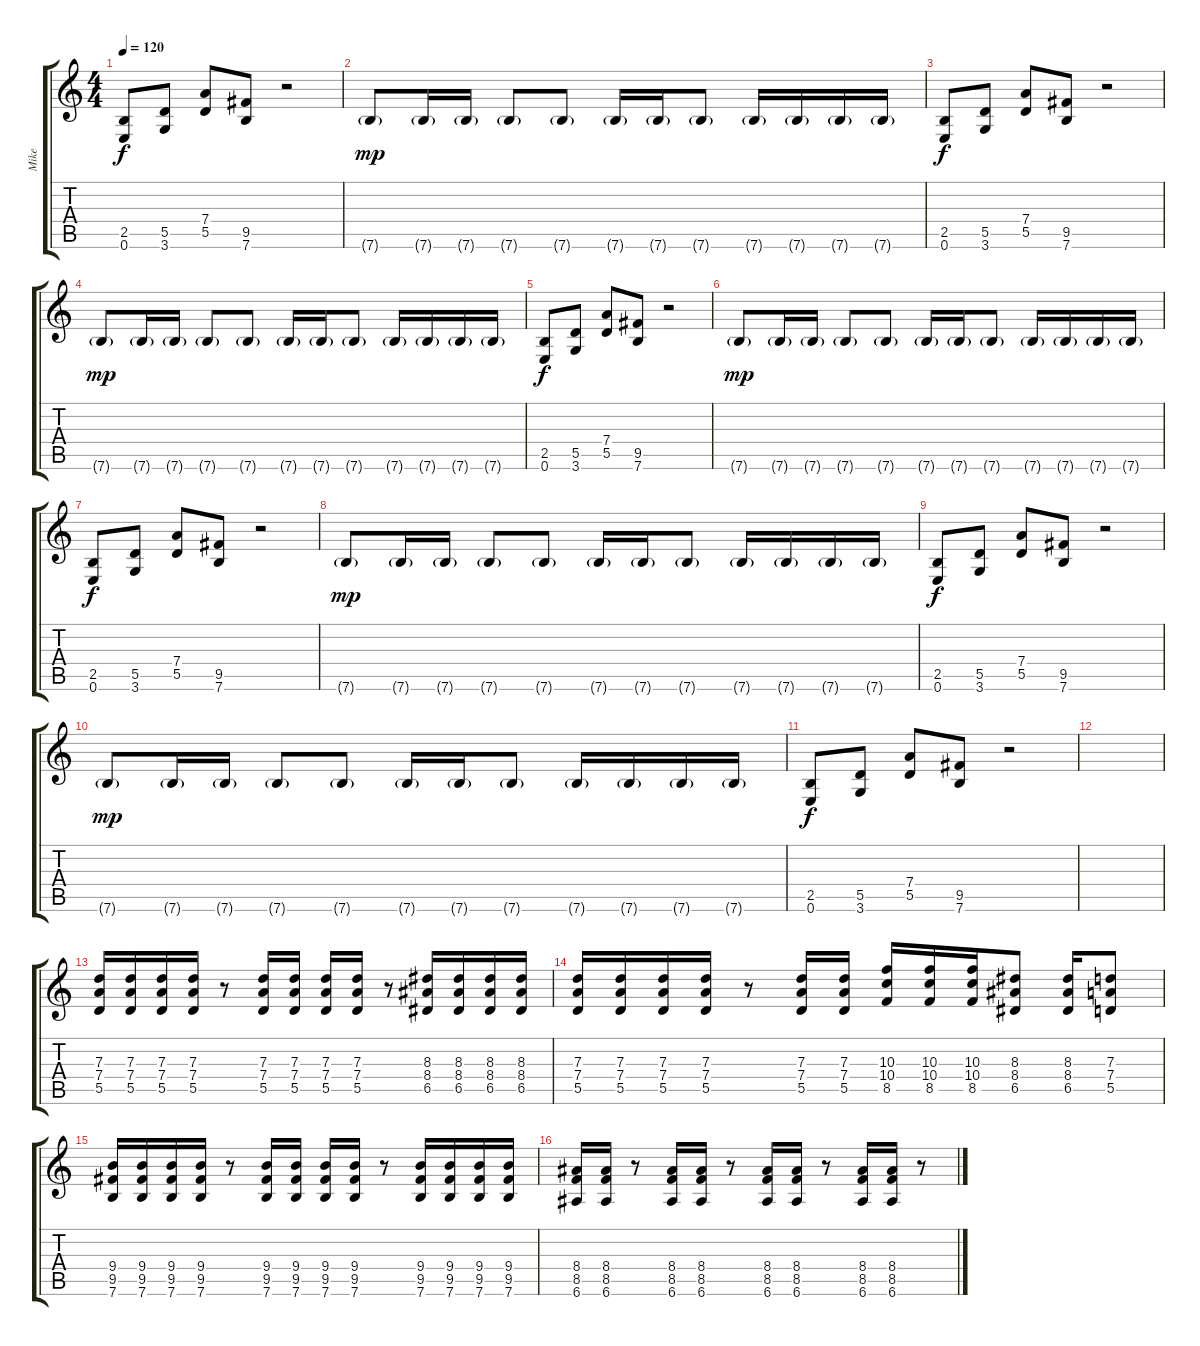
\track ("Mike" "Mike") {instrument distortionguitar}
\staff {score tabs}
\tuning (E4 B3 G3 D3 A2 E2) {hide}
\ts (4 4)
\tempo 120
\clef g2
\ks c
(2.5 0.6).8{dy f} (5.5 3.6).8 (7.4 5.5).8 (9.5 7.6).8 r.2 |
7.6{g}.8{dy mp} 7.6{g}.16 7.6{g}.16 7.6{g}.8 7.6{g}.8 7.6{g}.16 7.6{g}.16 7.6{g}.8 7.6{g}.16 7.6{g}.16 7.6{g}.16 7.6{g}.16 |
(2.5 0.6).8{dy f} (5.5 3.6).8 (7.4 5.5).8 (9.5 7.6).8 r.2 |
7.6{g}.8{dy mp} 7.6{g}.16 7.6{g}.16 7.6{g}.8 7.6{g}.8 7.6{g}.16 7.6{g}.16 7.6{g}.8 7.6{g}.16 7.6{g}.16 7.6{g}.16 7.6{g}.16 |
(2.5 0.6).8{dy f} (5.5 3.6).8 (7.4 5.5).8 (9.5 7.6).8 r.2 |
7.6{g}.8{dy mp} 7.6{g}.16 7.6{g}.16 7.6{g}.8 7.6{g}.8 7.6{g}.16 7.6{g}.16 7.6{g}.8 7.6{g}.16 7.6{g}.16 7.6{g}.16 7.6{g}.16 |
(2.5 0.6).8{dy f} (5.5 3.6).8 (7.4 5.5).8 (9.5 7.6).8 r.2 |
7.6{g}.8{dy mp} 7.6{g}.16 7.6{g}.16 7.6{g}.8 7.6{g}.8 7.6{g}.16 7.6{g}.16 7.6{g}.8 7.6{g}.16 7.6{g}.16 7.6{g}.16 7.6{g}.16 |
(2.5 0.6).8{dy f} (5.5 3.6).8 (7.4 5.5).8 (9.5 7.6).8 r.2 |
7.6{g}.8{dy mp} 7.6{g}.16 7.6{g}.16 7.6{g}.8 7.6{g}.8 7.6{g}.16 7.6{g}.16 7.6{g}.8 7.6{g}.16 7.6{g}.16 7.6{g}.16 7.6{g}.16 |
(2.5 0.6).8{dy f} (5.5 3.6).8 (7.4 5.5).8 (9.5 7.6).8 r.2 |
|
(7.3 7.4 5.5).16 (7.3 7.4 5.5).16 (7.3 7.4 5.5).16 (7.3 7.4 5.5).16 r.8 (7.3 7.4 5.5).16 (7.3 7.4 5.5).16 (7.3 7.4 5.5).16 (7.3 7.4 5.5).16 r.8 (8.3 8.4 6.5).16 (8.3 8.4 6.5).16 (8.3 8.4 6.5).16 (8.3 8.4 6.5).16 |
(7.3 7.4 5.5).16 (7.3 7.4 5.5).16 (7.3 7.4 5.5).16 (7.3 7.4 5.5).16 r.8 (7.3 7.4 5.5).16 (7.3 7.4 5.5).16 (10.3 10.4 8.5).16 (10.3 10.4 8.5).16 (10.3 10.4 8.5).16 (8.3 8.4 6.5).8 (8.3 8.4 6.5).16 (7.3 7.4 5.5).8 |
(9.4 9.5 7.6).16 (9.4 9.5 7.6).16 (9.4 9.5 7.6).16 (9.4 9.5 7.6).16 r.8 (9.4 9.5 7.6).16 (9.4 9.5 7.6).16 (9.4 9.5 7.6).16 (9.4 9.5 7.6).16 r.8 (9.4 9.5 7.6).16 (9.4 9.5 7.6).16 (9.4 9.5 7.6).16 (9.4 9.5 7.6).16 |
(8.4 8.5 6.6).16 (8.4 8.5 6.6).16 r.8 (8.4 8.5 6.6).16 (8.4 8.5 6.6).16 r.8 (8.4 8.5 6.6).16 (8.4 8.5 6.6).16 r.8 (8.4 8.5 6.6).16 (8.4 8.5 6.6).16 r.8
